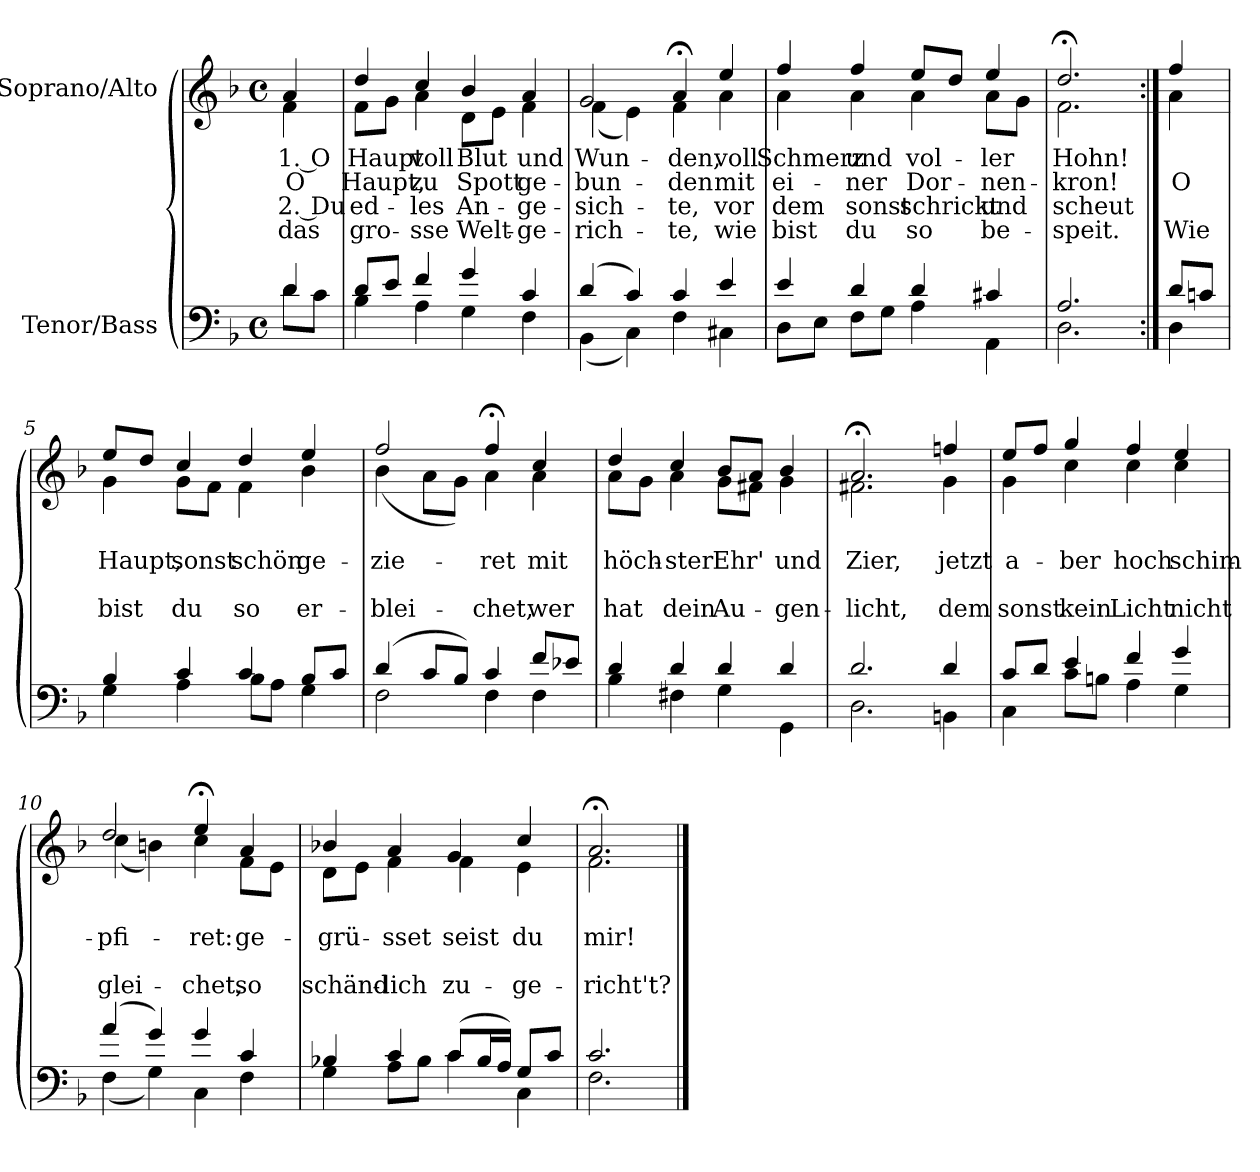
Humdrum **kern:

**kern	**kern	**text	**text	**text	**text
*part2	*part1	*part1	*part1	*part1	*part1
*staff2	*staff1	*staff1	*staff1	*staff1	*staff1
*I"Tenor/Bass	*I"Soprano/Alto	*	*	*	*
*clefF4	*clefG2	*	*	*	*
*k[b-]	*k[b-]	*	*	*	*
*M4/4	*M4/4	*	*	*	*
*met(c)	*met(c)	*	*	*	*
=	=	=	=	=	=
*^	*	*	*	*	*
!	!	!	!LO:LY:b	!LO:LY:b	!LO:LY:b	!LO:LY:b
*	*	*^	*	*	*	*
4d/	8d\L	4a/	4f\	1. O	O	2. Du	das
.	8c\J	.	.	.	.	.	.
=1	=1	=1	=1	=1	=1	=1	=1
!	!	!	!	!LO:LY:b	!LO:LY:b	!LO:LY:b	!LO:LY:b
8d/L	4B-\	4dd/	8f\L	Haupt	Haupt,	ed-	gro-
8e/J	.	.	8g\J	.	.	.	.
!	!	!	!	!LO:LY:b	!LO:LY:b	!LO:LY:b	!LO:LY:b
4f/	4A\	4cc/	4a\	voll	zu	-les	-sse
!	!	!	!	!LO:LY:b	!LO:LY:b	!LO:LY:b	!LO:LY:b
4g/	4G\	4b-/	8d\L	Blut	Spott	An-	Welt-
.	.	.	8e\J	.	.	.	.
!	!	!	!	!LO:LY:b	!LO:LY:b	!LO:LY:b	!LO:LY:b
4c/	4F\	4a/	4f\	und	ge-	-ge-	-ge-
=2	=2	=2	=2	=2	=2	=2	=2
!	!	!	!	!LO:LY:b	!LO:LY:b	!LO:LY:b	!LO:LY:b
(4d/	(4BB-\	2g/	(4f\	Wun-	-bun-	-sich-	-rich-
4c/)	4C\)	.	4e\)	.	.	.	.
!	!	!	!	!LO:LY:b	!LO:LY:b	!LO:LY:b	!LO:LY:b
4c/	4F\	4a;</	4f\	-den,	-den	-te,	-te,
!	!	!	!	!LO:LY:b	!LO:LY:b	!LO:LY:b	!LO:LY:b
4e/	4C#X\	4ee/	4a\	voll	mit	vor	wie
=3	=3	=3	=3	=3	=3	=3	=3
!	!	!	!	!LO:LY:b	!LO:LY:b	!LO:LY:b	!LO:LY:b
4e/	8D\L	4ff/	4a\	Schmerz	ei-	dem	bist
.	8E\J	.	.	.	.	.	.
!	!	!	!	!LO:LY:b	!LO:LY:b	!LO:LY:b	!LO:LY:b
4d/	8F\L	4ff/	4a\	und	-ner	sonst	du
.	8G\J	.	.	.	.	.	.
!	!	!	!	!LO:LY:b	!LO:LY:b	!LO:LY:b	!LO:LY:b
4d/	4A\	8ee/L	4a\	vol-	Dor-	schrickt	so
.	.	8dd/J	.	.	.	.	.
!	!	!	!	!LO:LY:b	!LO:LY:b	!LO:LY:b	!LO:LY:b
4c#X/	4AA\	4ee/	8a\L	-ler	-nen-	und	be-
.	.	.	8g\J	.	.	.	.
=4	=4	=4	=4	=4	=4	=4	=4
!	!	!	!	!LO:LY:b	!LO:LY:b	!LO:LY:b	!LO:LY:b
2.A/	2.D\	2.dd;</	2.f\	Hohn!	-kron!	scheut	-speit.
=4X1:|!	=4X1:|!	=4X1:|!	=4X1:|!	=4X1:|!	=4X1:|!	=4X1:|!	=4X1:|!
!	!	!	!	!	!LO:LY:b	!	!LO:LY:b
8d/L	4D\	4ff/	4a\	.	O	.	Wie
8cn/J	.	.	.	.	.	.	.
=5	=5	=5	=5	=5	=5	=5	=5
!	!	!	!	!	!LO:LY:b	!	!LO:LY:b
4B-/	4G\	8ee/L	4g\	.	Haupt,	.	bist
.	.	8dd/J	.	.	.	.	.
!	!	!	!	!	!LO:LY:b	!	!LO:LY:b
4c/	4A\	4cc/	8g\L	.	sonst	.	du
.	.	.	8f\J	.	.	.	.
!	!	!	!	!	!LO:LY:b	!	!LO:LY:b
4c/	8B-\L	4dd/	4f\	.	schön	.	so
.	8A\J	.	.	.	.	.	.
!	!	!	!	!	!LO:LY:b	!	!LO:LY:b
8B-/L	4G\	4ee/	4b-\	.	ge-	.	er-
8c/J	.	.	.	.	.	.	.
!!LO:LB:g=z	!!
=6	=6	=6	=6	=6	=6	=6	=6
!	!	!	!	!	!LO:LY:b	!	!LO:LY:b
(4d/	2F\	2ff/	(4b-\	.	-zie-	.	-blei-
8c/L	.	.	8a\L	.	.	.	.
8B-/J)	.	.	8g\J)	.	.	.	.
!	!	!	!	!	!LO:LY:b	!	!LO:LY:b
4c/	4F\	4ff;</	4a\	.	ret	.	-chet,
!	!	!	!	!	!LO:LY:b	!	!LO:LY:b
8f/L	4F\	4cc/	4a\	.	mit	.	wer
8e-X/J	.	.	.	.	.	.	.
=7	=7	=7	=7	=7	=7	=7	=7
!	!	!	!	!	!LO:LY:b	!	!LO:LY:b
4d/	4B-\	4dd/	8a\L	.	höch-	.	hat
.	.	.	8g\J	.	.	.	.
!	!	!	!	!	!LO:LY:b	!	!LO:LY:b
4d/	4F#X\	4cc/	4a\	.	-ster	.	dein
!	!	!	!	!	!LO:LY:b	!	!LO:LY:b
4d/	4G\	8b-/L	8g\L	.	Ehr'	.	Au-
.	.	8a/J	8f#X\J	.	.	.	.
!	!	!	!	!	!LO:LY:b	!	!LO:LY:b
4d/	4GG\	4b-/	4g\	.	und	.	-gen-
=8	=8	=8	=8	=8	=8	=8	=8
!	!	!	!	!	!LO:LY:b	!	!LO:LY:b
2.d/	2.D\	2.a;</	2.f#X\	.	Zier,	.	-licht,
!	!	!	!	!	!LO:LY:b	!	!LO:LY:b
4d/	4BBn\	4ffn/	4g\	.	jetzt	.	dem
=9	=9	=9	=9	=9	=9	=9	=9
!	!	!	!	!	!LO:LY:b	!	!LO:LY:b
8c/L	4C\	8ee/L	4g\	.	a-	.	sonst
8d/J	.	8ff/J	.	.	.	.	.
!	!	!	!	!	!LO:LY:b	!	!LO:LY:b
4e/	8c\L	4gg/	4cc\	.	-ber	.	kein
.	8Bn\J	.	.	.	.	.	.
!	!	!	!	!	!LO:LY:b	!	!LO:LY:b
4f/	4A\	4ff/	4cc\	.	hoch	.	Licht
!	!	!	!	!	!LO:LY:b	!	!LO:LY:b
4g/	4G\	4ee/	4cc\	.	schim-	.	nicht
=10	=10	=10	=10	=10	=10	=10	=10
!	!	!	!	!	!LO:LY:b	!	!LO:LY:b
(4a/	(4F\	2dd/	(4cc\	.	-pfi-	.	glei-
4g/)	4G\)	.	4bn\)	.	.	.	.
!	!	!	!	!	!LO:LY:b	!	!LO:LY:b
4g/	4C\	4ee;</	4cc\	.	-ret:	.	-chet,
!	!	!	!	!	!LO:LY:b	!	!LO:LY:b
4c/	4F\	4a/	8f\L	.	ge-	.	so
.	.	.	8e\J	.	.	.	.
=11	=11	=11	=11	=11	=11	=11	=11
!	!	!	!	!	!LO:LY:b	!	!LO:LY:b
4B-X/	4G\	4b-X/	8d\L	.	-grü-	.	schänd-
.	.	.	8e\J	.	.	.	.
!	!	!	!	!	!LO:LY:b	!	!LO:LY:b
4c/	8A\L	4a/	4f\	.	-sset	.	-lich
.	8B-\J	.	.	.	.	.	.
!	!	!	!	!	!LO:LY:b	!	!LO:LY:b
(8c/L	4c\	4g/	4f\	.	seist	.	zu-
16B-/L	.	.	.	.	.	.	.
16A/JJ)	.	.	.	.	.	.	.
!	!	!	!	!	!LO:LY:b	!	!LO:LY:b
8G/L	4C\	4cc/	4e\	.	du	.	-ge-
8c/J	.	.	.	.	.	.	.
!!LO:LB:g=z	!!
=12	=12	=12	=12	=12	=12	=12	=12
!	!	!	!	!	!LO:LY:b	!	!LO:LY:b
2.c/	2.F\	2.a;</	2.f\	.	mir!	.	-richt't?
*v	*v	*	*	*	*	*	*
*	*v	*v	*	*	*	*
==	==	==	==	==	==
*-	*-	*-	*-	*-	*-
